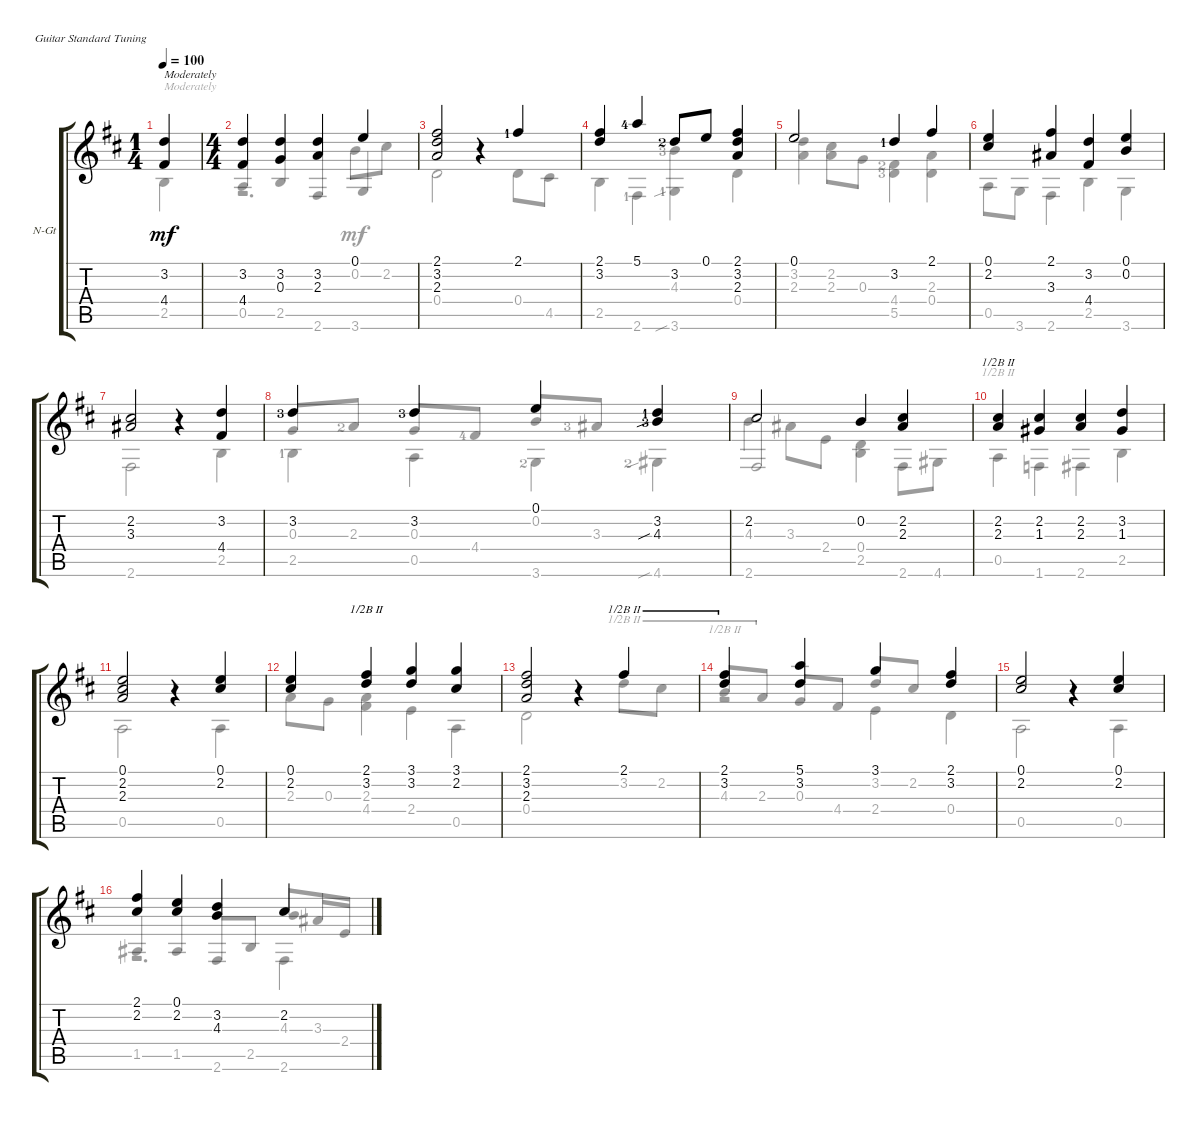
\defaultSystemsLayout 4
\bracketExtendMode groupsimilarinstruments
\firstSystemTrackNameOrientation horizontal
\otherSystemsTrackNameOrientation horizontal
\track ("Nylon Guitar" "N-Gt") {instrument acousticguitarsteel}
\staff {score tabs}
\tuning (E4 B3 G3 D3 A2 E2)
\voice
\ts (1 4)
\tempo 100
\clef g2
\ks d
(3.2 4.4).4{txt "Moderately" dy mf instrument acousticguitarsteel} |
\ts (4 4)
(3.2 4.4).4 (3.2 0.3).4 (2.3 3.2).4 0.1.4 |
(2.1 3.2 2.3).2 r.4 2.1{lf 2}.4 |
(2.1 3.2).4 5.1{lf 5}.4 3.2{lf 3}.8 0.1.8 (2.1 3.2 2.3).4 |
0.1.2 3.2{lf 2}.4 2.1.4 |
(0.1 2.2).4 (2.1 3.3).4 (3.2 4.4).4 (0.1 0.2).4 |
(2.2 3.3).2 r.4 (3.2 4.4).4 |
3.2{lf 4}.4 3.2{lf 4}.4 0.1.4 (3.2{lf 2} 4.3{sib lf 4}).4 |
2.2.2 0.2.4 (2.2 2.3).4 |
(2.3 2.2).4{barre (2 half)} (2.2 1.3).4 (2.3 2.2).4 (3.2 1.3).4 |
(0.1 2.2 2.3).2 r.4 (0.1 2.2).4 |
(2.2 0.1).4 (2.1 3.2).4{barre (2 half)} (3.2 3.1).4 (3.1 2.2).4 |
(2.1 3.2 2.3).2 r.4 2.1.4{barre (2 half)} |
(2.1 3.2).4{barre (2 half)} (5.1 3.2).4 3.1.4 (2.1 3.2).4 |
(0.1 2.2).2 r.4 (2.2 0.1).4 |
(2.1 2.2).4 (2.2 0.1).4 (3.2 4.3).4 2.2.4
\voice
\clef g2
\ottava regular
\simile none
\ks d
2.5.4{txt "Moderately" dy mf} |
0.5.4{beam invert} 2.5.4{beam invert} 2.6.4{beam invert} 3.6.4{beam invert} |
0.4.2 r.4 0.4.8 4.5.8 |
2.5.4 2.6{lf 2}.4 (3.6{sib lf 2} 4.3{lf 4}).4 0.4.4 |
(3.2 2.3).4 (2.2 2.3).8 0.3.8 (4.4{lf 3} 5.5{lf 4}).4 (0.4 2.3).4 |
0.5.8 3.6.8 2.6.4 2.5.4 3.6.4 |
2.6.2 r.4 2.5.4 |
0.3.8{beam invert} 2.3{lf 3}.8 0.3.8{beam invert} 4.4{lf 5}.8 0.2.8{beam invert} 3.3{lf 4}.8 |
2.6.2{beam invert} |
0.5.4{barre (2 half)} 1.6.4 2.6.4 2.5.4 |
0.5.2 r.4 0.5.4 |
2.3.8 0.3.8 (2.3 4.4).4{barre (2 half)} 2.4.4 0.5.4 |
0.4.2 r.4 3.2.8{barre (2 half)} 2.2.8{barre (2 half)} |
4.3.8{barre (2 half) beam invert} 2.3.8{barre (2 half)} 0.3.8{beam invert} 4.4.8 3.2.8{beam invert} 2.2.8 |
0.5.2 r.4 0.5.4 |
1.5.4{beam invert} 1.5.4{beam invert} 2.6.8{beam invert} 2.5.8 4.3.8{beam invert} 3.3.16 2.4.16
\voice
\clef g2
\ottava regular
\simile none
\ks d
|
r.2{d} 0.2.8 2.2.8 |
|
|
|
|
|
2.5{lf 2}.4 0.5.4 3.6{lf 3}.4 4.6{sib lf 3}.4 |
4.3.4 3.3.8 2.4.8 (2.5 0.4).4 2.6.8 4.6.8 |
|
|
|
|
r.2{barre (2 half)} 2.4.4 0.4.4 |
|
r.2{d} 2.6.4
